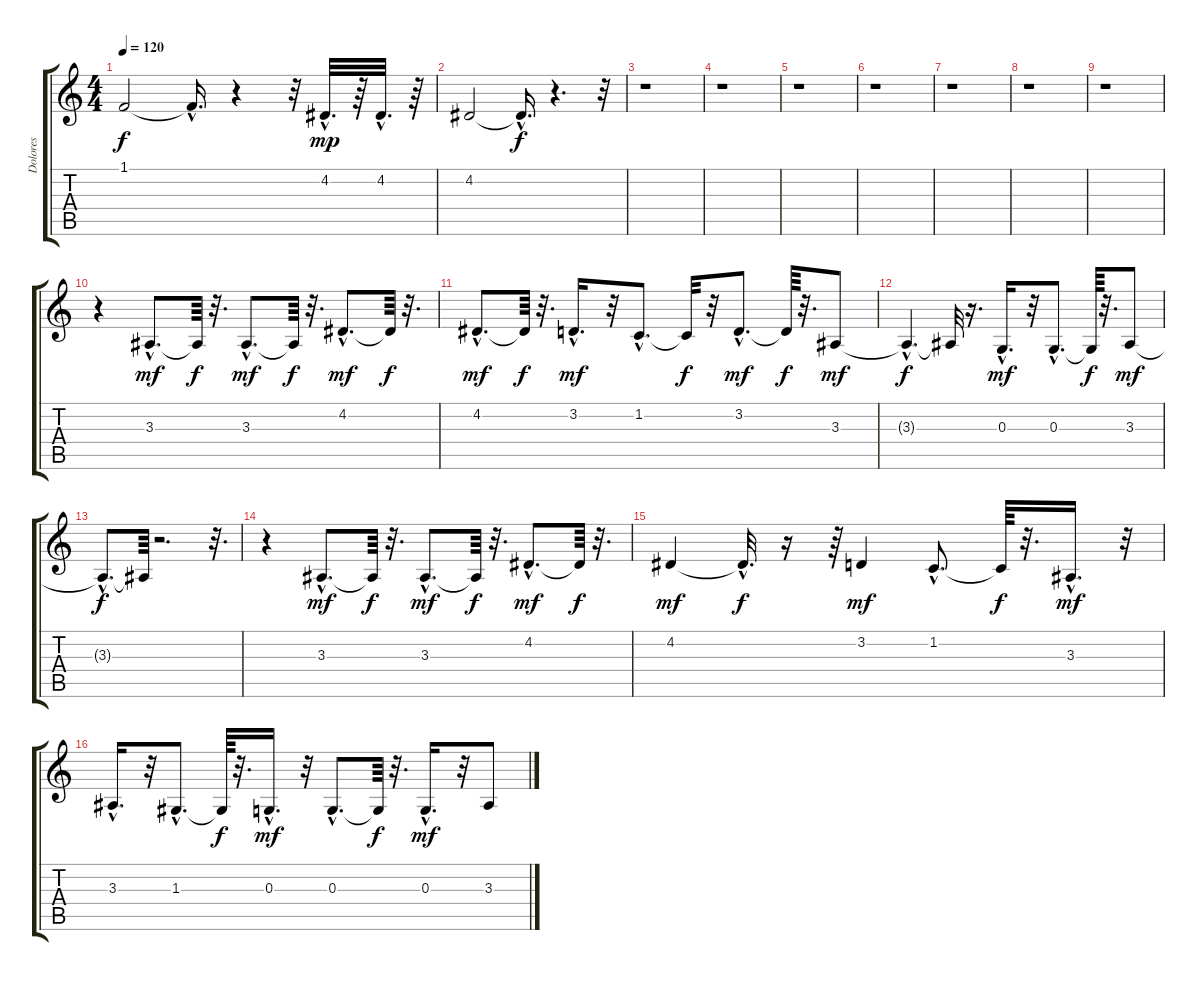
\track ("Dolores" "Dolores") {instrument panflute}
\staff {score tabs}
\tuning (E4 B3 G3 D3 A2 E2) {hide}
\ts (4 4)
\tempo 120
\clef g2
\ks c
1.1{t}.2{dy f} 1.1{hac t}.16{d} r.4 r.32 4.2{hac}.32{d dy mp} r.64 4.2{hac}.32{d} r.64 |
4.2.2 4.2{hac t}.16{d dy f} r.4{d} r.32 |
r.1 |
r.1 |
r.1 |
r.1 |
r.1 |
r.1 |
r.1 |
r.4 3.3{hac}.8{d dy mf} 3.3{t}.64{dy f} r.32{d} 3.3{hac}.8{d dy mf} 3.3{t}.64{dy f} r.32{d} 4.2{hac}.8{d dy mf} 4.2{t}.64{dy f} r.32{d} |
4.2{hac}.8{d dy mf} 4.2{t}.64{dy f} r.32{d} 3.2{hac}.16{d dy mf} r.32 1.2{hac}.8{d} 1.2{t}.32{dy f} r.32 3.2{hac}.8{d dy mf} 3.2{t}.64{dy f} r.32{d} 3.3.8{dy mf} |
3.3{hac t}.4{d dy f} 3.3{t}.32 r.16{d} 0.3{hac}.16{d dy mf} r.32 0.3{hac}.8{d} 0.3{t}.64{dy f} r.32{d} 3.3.8{dy mf} |
3.3{hac t}.8{d dy f} 3.3{t}.64 r.2{d} r.32{d} |
r.4 3.3{hac}.8{d dy mf} 3.3{t}.64{dy f} r.32{d} 3.3{hac}.8{d dy mf} 3.3{t}.64{dy f} r.32{d} 4.2{hac}.8{d dy mf} 4.2{t}.64{dy f} r.32{d} |
4.2.4{dy mf} 4.2{hac t}.32{d dy f} r.16 r.64 3.2.4{dy mf} 1.2{hac}.8{d} 1.2{t}.64{dy f} r.32{d} 3.3{hac}.16{d dy mf} r.32 |
3.3{hac}.16{d} r.32 1.3{hac}.8{d} 1.3{t}.64{dy f} r.32{d} 0.3{hac}.16{d dy mf} r.32 0.3{hac}.8{d} 0.3{t}.64{dy f} r.32{d} 0.3{hac}.16{d dy mf} r.32 3.3.8
